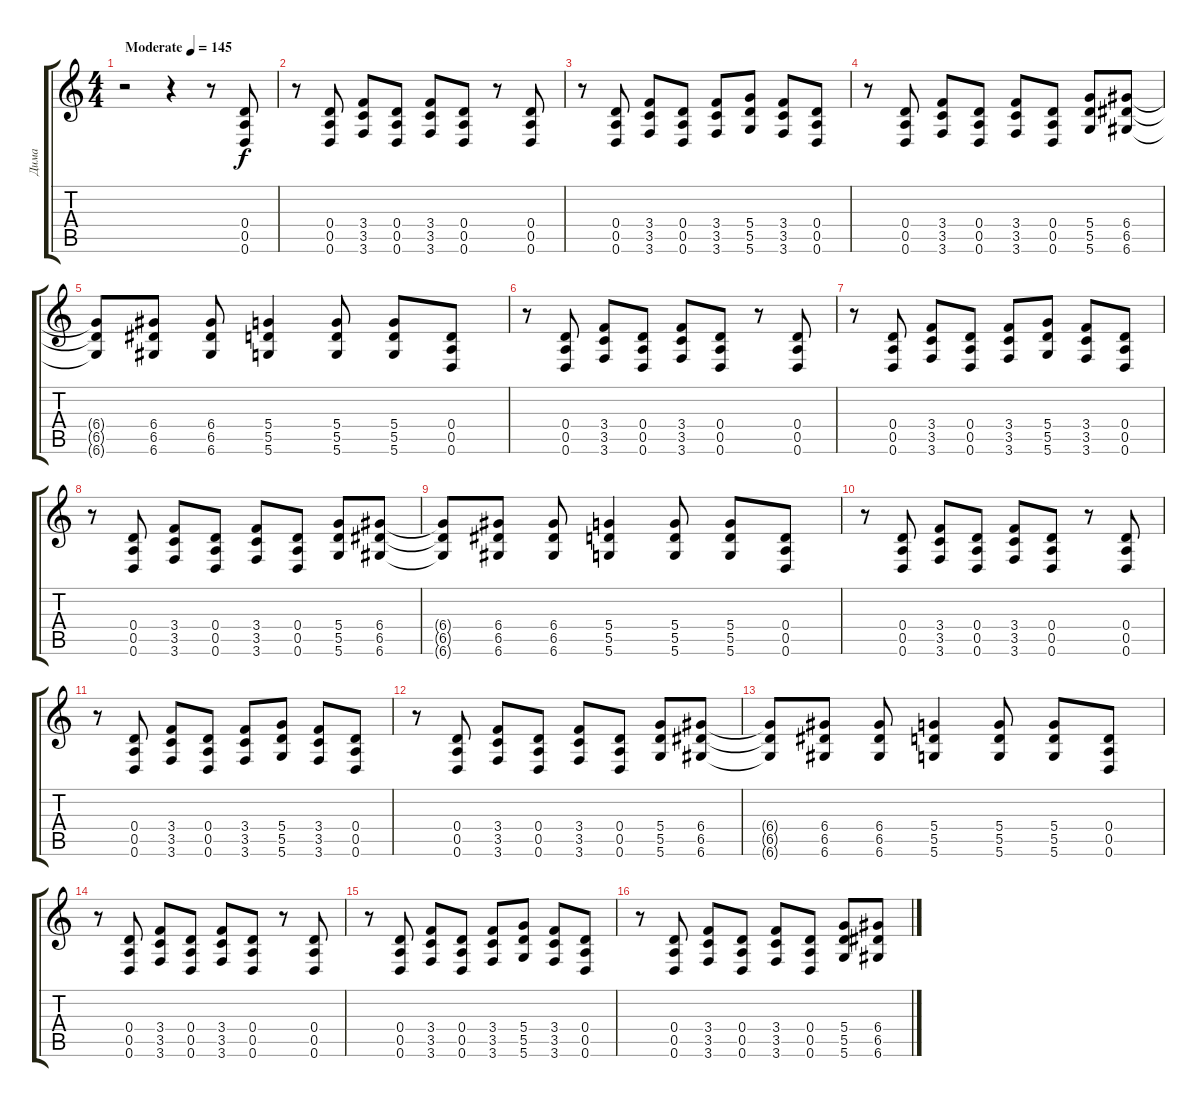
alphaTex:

\track ("Дима" "Дима") {instrument distortionguitar}
\staff {score tabs}
\tuning (E4 B3 G3 D3 A2 D2) {hide}
\ts (4 4)
\tempo (145 "Moderate")
\clef g2
\ks c
r.2{dy f instrument distortionguitar} r.4 r.8 (0.4 0.5 0.6).8 |
r.8 (0.4 0.5 0.6).8 (3.4 3.5 3.6).8 (0.4 0.5 0.6).8 (3.4 3.5 3.6).8 (0.4 0.5 0.6).8 r.8 (0.4 0.5 0.6).8 |
r.8 (0.4 0.5 0.6).8 (3.4 3.5 3.6).8 (0.4 0.5 0.6).8 (3.4 3.5 3.6).8 (5.4 5.5 5.6).8 (3.4 3.5 3.6).8 (0.4 0.5 0.6).8 |
r.8 (0.4 0.5 0.6).8 (3.4 3.5 3.6).8 (0.4 0.5 0.6).8 (3.4 3.5 3.6).8 (0.4 0.5 0.6).8 (5.4 5.5 5.6).8 (6.4 6.5 6.6).8 |
(6.4{t} 6.5{t} 6.6{t}).8 (6.4 6.5 6.6).8 (6.4 6.5 6.6).8 (5.4 5.5 5.6).4 (5.4 5.5 5.6).8 (5.4 5.5 5.6).8 (0.4 0.5 0.6).8 |
r.8 (0.4 0.5 0.6).8 (3.4 3.5 3.6).8 (0.4 0.5 0.6).8 (3.4 3.5 3.6).8 (0.4 0.5 0.6).8 r.8 (0.4 0.5 0.6).8 |
r.8 (0.4 0.5 0.6).8 (3.4 3.5 3.6).8 (0.4 0.5 0.6).8 (3.4 3.5 3.6).8 (5.4 5.5 5.6).8 (3.4 3.5 3.6).8 (0.4 0.5 0.6).8 |
r.8 (0.4 0.5 0.6).8 (3.4 3.5 3.6).8 (0.4 0.5 0.6).8 (3.4 3.5 3.6).8 (0.4 0.5 0.6).8 (5.4 5.5 5.6).8 (6.4 6.5 6.6).8 |
(6.4{t} 6.5{t} 6.6{t}).8 (6.4 6.5 6.6).8 (6.4 6.5 6.6).8 (5.4 5.5 5.6).4 (5.4 5.5 5.6).8 (5.4 5.5 5.6).8 (0.4 0.5 0.6).8 |
r.8 (0.4 0.5 0.6).8 (3.4 3.5 3.6).8 (0.4 0.5 0.6).8 (3.4 3.5 3.6).8 (0.4 0.5 0.6).8 r.8 (0.4 0.5 0.6).8 |
r.8 (0.4 0.5 0.6).8 (3.4 3.5 3.6).8 (0.4 0.5 0.6).8 (3.4 3.5 3.6).8 (5.4 5.5 5.6).8 (3.4 3.5 3.6).8 (0.4 0.5 0.6).8 |
r.8 (0.4 0.5 0.6).8 (3.4 3.5 3.6).8 (0.4 0.5 0.6).8 (3.4 3.5 3.6).8 (0.4 0.5 0.6).8 (5.4 5.5 5.6).8 (6.4 6.5 6.6).8 |
(6.4{t} 6.5{t} 6.6{t}).8 (6.4 6.5 6.6).8 (6.4 6.5 6.6).8 (5.4 5.5 5.6).4 (5.4 5.5 5.6).8 (5.4 5.5 5.6).8 (0.4 0.5 0.6).8 |
r.8 (0.4 0.5 0.6).8 (3.4 3.5 3.6).8 (0.4 0.5 0.6).8 (3.4 3.5 3.6).8 (0.4 0.5 0.6).8 r.8 (0.4 0.5 0.6).8 |
r.8 (0.4 0.5 0.6).8 (3.4 3.5 3.6).8 (0.4 0.5 0.6).8 (3.4 3.5 3.6).8 (5.4 5.5 5.6).8 (3.4 3.5 3.6).8 (0.4 0.5 0.6).8 |
r.8 (0.4 0.5 0.6).8 (3.4 3.5 3.6).8 (0.4 0.5 0.6).8 (3.4 3.5 3.6).8 (0.4 0.5 0.6).8 (5.4 5.5 5.6).8 (6.4 6.5 6.6).8
